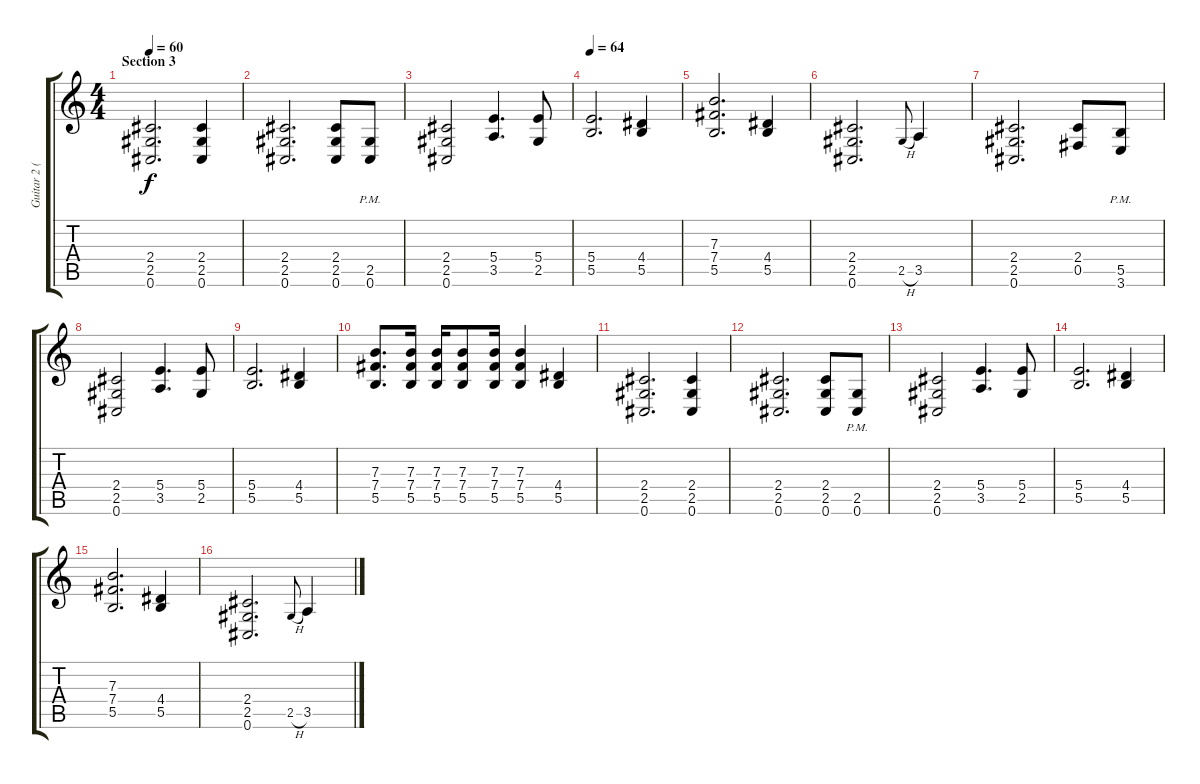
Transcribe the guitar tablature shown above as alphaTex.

\track ("Guitar 2 (Distortion)" "Guitar 2 (") {instrument distortionguitar}
\staff {score tabs}
\tuning (Db4 Ab3 E3 B2 Gb2 Db2) {hide}
\ts (4 4)
\section ("" "Section 3")
\tempo 60
\clef g2
\ks c
(2.4 2.5 0.6).2{d dy f} (2.4 2.5 0.6).4 |
(2.4 2.5 0.6).2{d} (2.4 2.5 0.6).8 (2.5{pm} 0.6{pm}).8 |
(2.4 2.5 0.6).2 (5.4 3.5).4{d} (5.4 2.5).8 |
\tempo 64
(5.4 5.5).2{d} (4.4 5.5).4 |
(7.3 7.4 5.5).2{d} (4.4 5.5).4 |
(2.4 2.5 0.6).2{d} 2.5{h}.8{gr onbeat} 3.5.4 |
(2.4 2.5 0.6).2{d} (2.4 0.5).8 (5.5{pm} 3.6{pm}).8 |
(2.4 2.5 0.6).2 (5.4 3.5).4{d} (5.4 2.5).8 |
(5.4 5.5).2{d} (4.4 5.5).4 |
(7.3 7.4 5.5).8{d} (7.3 7.4 5.5).16 (7.3 7.4 5.5).16 (7.3 7.4 5.5).8 (7.3 7.4 5.5).16 (7.3 7.4 5.5).4 (4.4 5.5).4 |
(2.4 2.5 0.6).2{d} (2.4 2.5 0.6).4 |
(2.4 2.5 0.6).2{d} (2.4 2.5 0.6).8 (2.5{pm} 0.6{pm}).8 |
(2.4 2.5 0.6).2 (5.4 3.5).4{d} (5.4 2.5).8 |
(5.4 5.5).2{d} (4.4 5.5).4 |
(7.3 7.4 5.5).2{d} (4.4 5.5).4 |
(2.4 2.5 0.6).2{d} 2.5{h}.8{gr onbeat} 3.5.4
